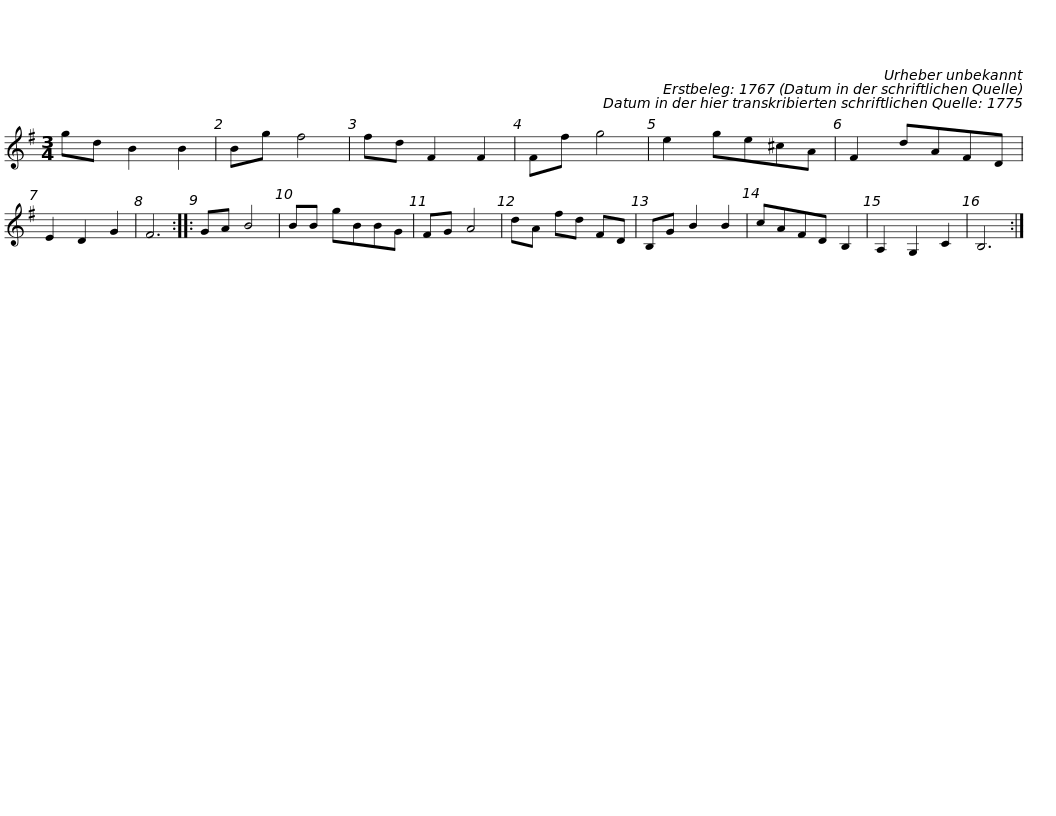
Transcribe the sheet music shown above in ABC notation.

X:1
L:1/8
M:3/4
I:linebreak $
K:G
V:1 treble
V:1
 gd B2 B2 | Bg f4 | fd F2 F2 | Ff g4 | e2 ge^cA | %5
 F2 dAFD | E2 D2 G2 | F6 :: GA B4 | BB gBBG |$ %10
 FG A4 | dA fd FD | B,G B2 B2 | cAFD B,2 | A,2 G,2 C2 | %15
 B,6 :| %16
